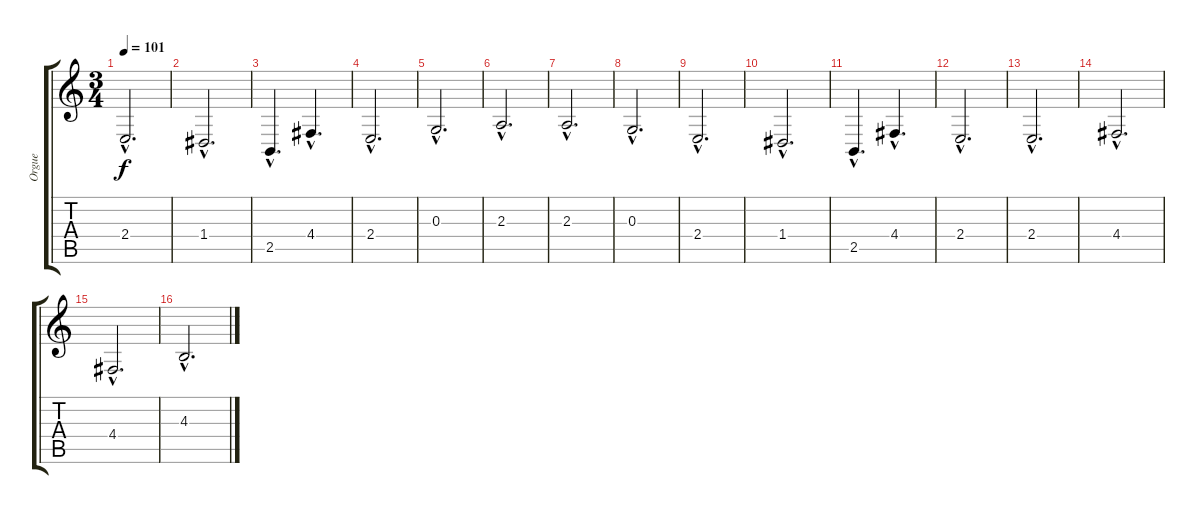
\track ("Orgue" "Orgue") {instrument drawbarorgan}
\staff {score tabs}
\tuning (E4 B3 G3 D3 A2 E2) {hide}
\ts (3 4)
\tempo 101
\clef g2
\ks c
2.4{hac}.2{d dy f} |
1.4{hac}.2{d} |
2.5{hac}.4{d} 4.4{hac}.4{d} |
2.4{hac}.2{d} |
0.3{hac}.2{d} |
2.3{hac}.2{d} |
2.3{hac}.2{d} |
0.3{hac}.2{d} |
2.4{hac}.2{d} |
1.4{hac}.2{d} |
2.5{hac}.4{d} 4.4{hac}.4{d} |
2.4{hac}.2{d} |
2.4{hac}.2{d} |
4.4{hac}.2{d} |
4.4{hac}.2{d} |
4.3{hac}.2{d}
